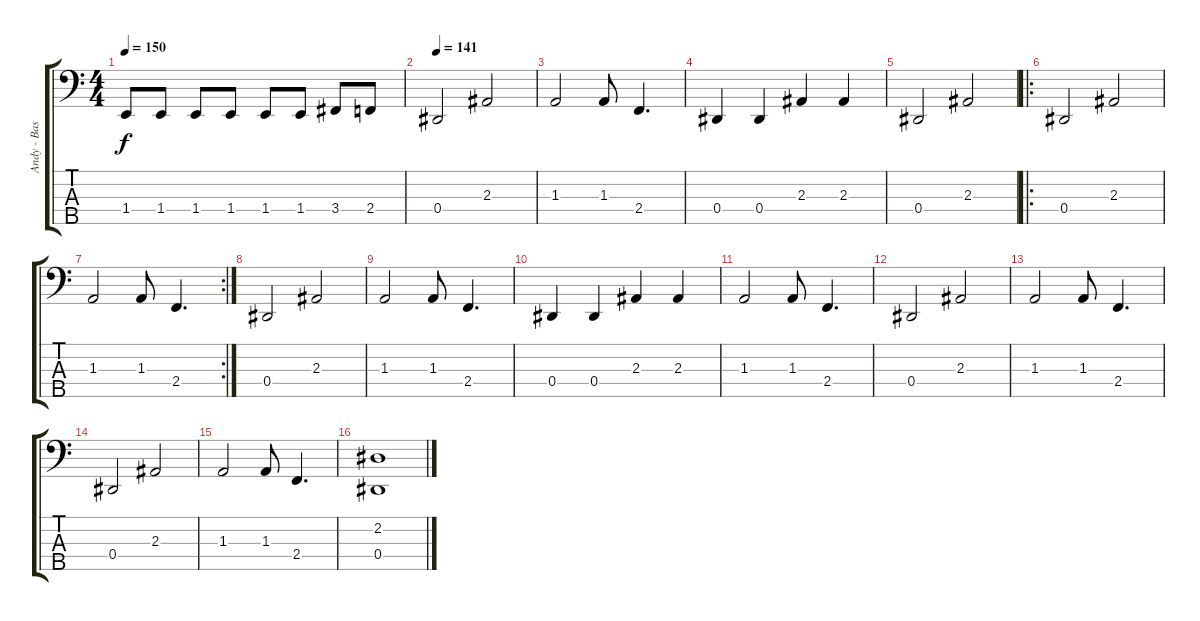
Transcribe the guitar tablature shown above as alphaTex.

\track ("Andy - Bass" "Andy - Bas") {instrument electricbassfinger}
\staff {score tabs}
\tuning (Gb2 Db2 Ab1 Eb1 Bb0) {hide}
\ts (4 4)
\tempo 150
\clef f4
\ks c
1.4.8{dy f} 1.4.8 1.4.8 1.4.8 1.4.8 1.4.8 3.4.8 2.4.8 |
\tempo 141
0.4.2 2.3.2 |
1.3.2 1.3.8 2.4.4{d} |
0.4.4 0.4.4 2.3.4 2.3.4 |
0.4.2 2.3.2 |
\ro
0.4.2 2.3.2 |
\rc 2
1.3.2 1.3.8 2.4.4{d} |
0.4.2 2.3.2 |
1.3.2 1.3.8 2.4.4{d} |
0.4.4 0.4.4 2.3.4 2.3.4 |
1.3.2 1.3.8 2.4.4{d} |
0.4.2 2.3.2 |
1.3.2 1.3.8 2.4.4{d} |
0.4.2 2.3.2 |
1.3.2 1.3.8 2.4.4{d} |
(2.2 0.4).1
